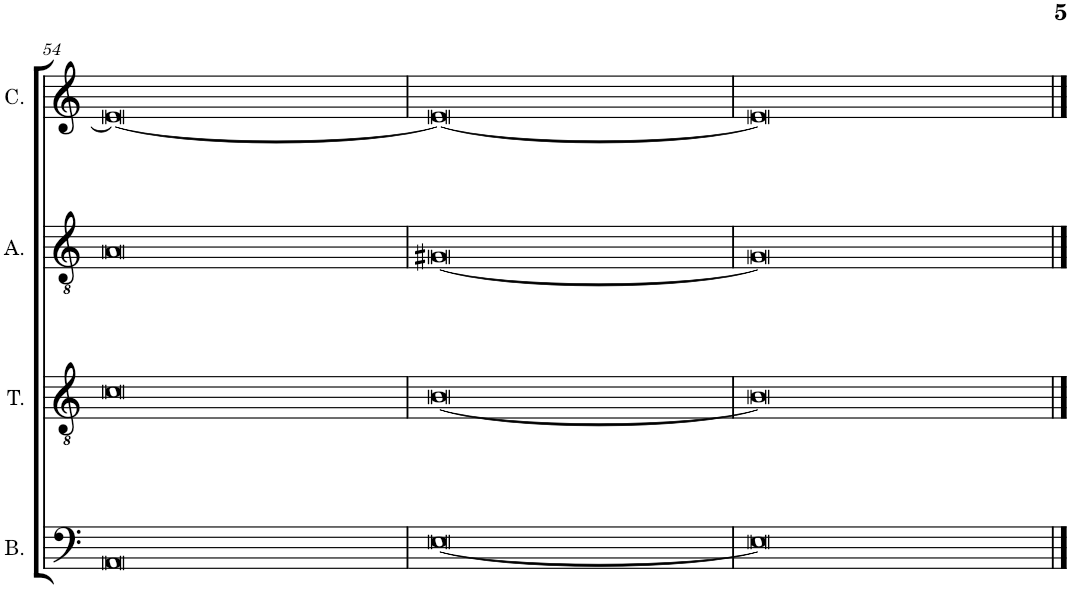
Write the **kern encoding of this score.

**kern	**kern	**kern	**kern
*part4	*part3	*part2	*part1
*staff4	*staff3	*staff2	*staff1
*I"Bassus	*I"Tenor	*I"Altus	*I"Cantus
*I'B.	*I'T.	*I'A.	*I'C.
!!LO:PB:g=z
*clefF4	*clefGv2	*clefGv2	*clefG2
*k[]	*k[]	*k[]	*k[]
*M2/1	*M2/1	*M2/1	*M2/1
=54	=54	=54	=54
0AA	0c	0A	0e_
=55	=55	=55	=55
[0E	[0B	[0G#X	0e_
=56	=56	=56	=56
0E]	0B]	0G#]	0e]
==	==	==	==
*-	*-	*-	*-
